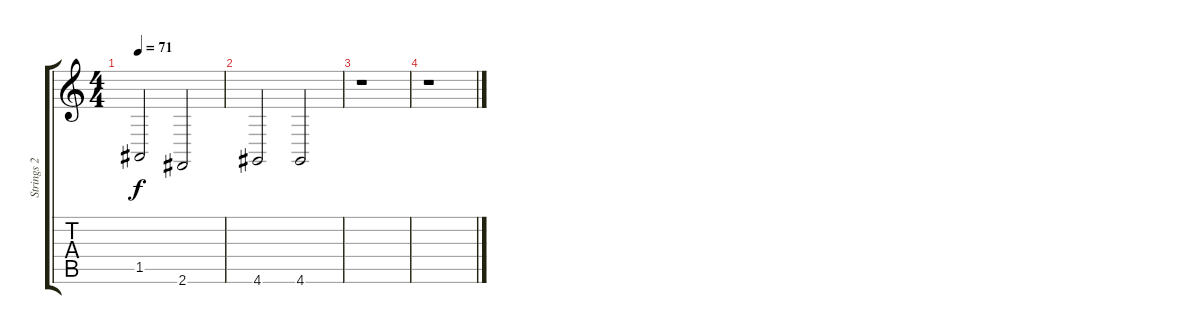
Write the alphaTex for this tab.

\track ("Strings 2" "Strings 2") {instrument stringensemble1}
\staff {score tabs}
\tuning (E4 B3 G3 D3 A2 E2) {hide}
\ts (4 4)
\tempo 71
\clef g2
\ks c
1.5.2{dy f} 2.6.2 |
4.6.2 4.6.2 |
r.1 |
r.1
